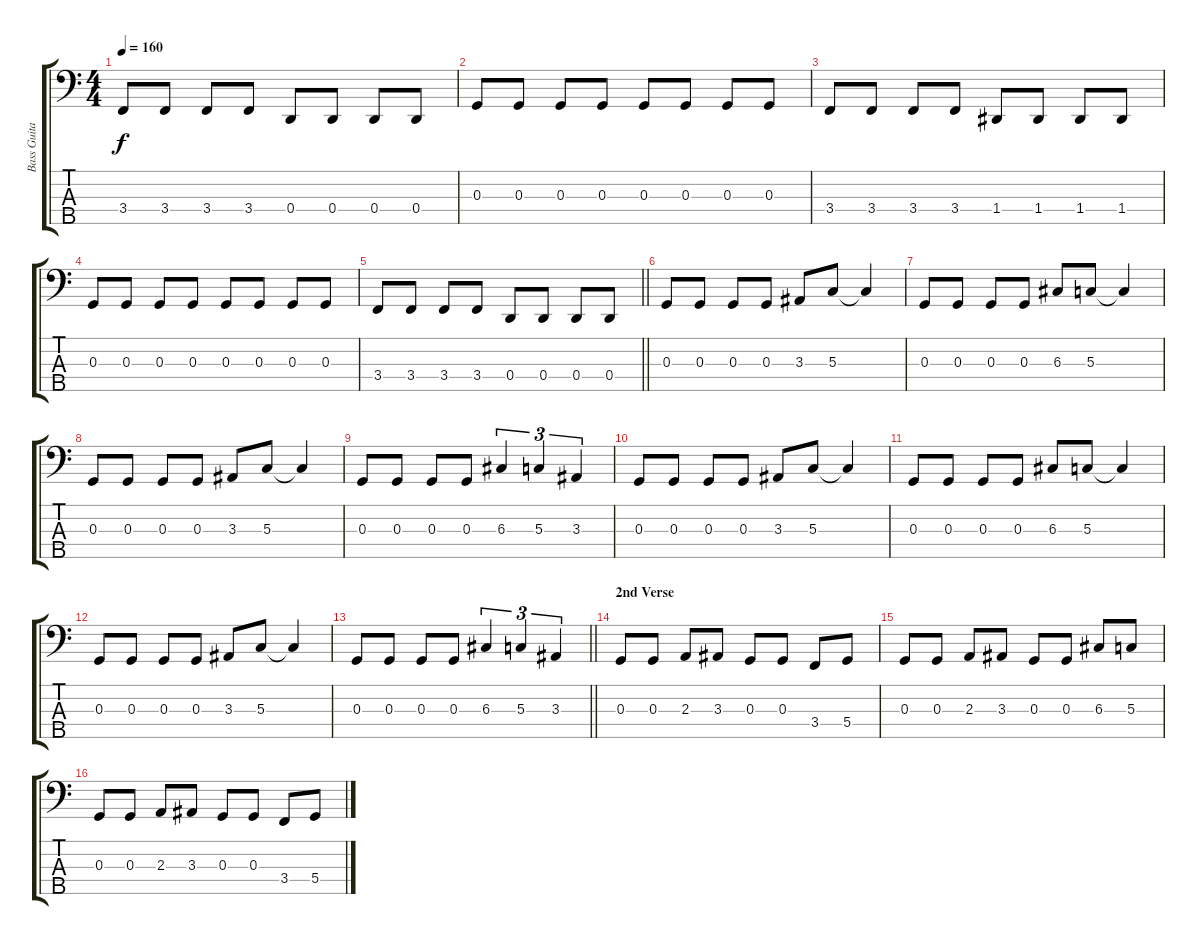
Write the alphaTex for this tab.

\track ("Bass Guitar" "Bass Guita") {instrument electricbasspick}
\staff {score tabs}
\tuning (F2 C2 G1 D1 A0) {hide}
\ts (4 4)
\tempo 160
\clef f4
\ks c
3.4.8{dy f} 3.4.8 3.4.8 3.4.8 0.4.8 0.4.8 0.4.8 0.4.8 |
0.3.8 0.3.8 0.3.8 0.3.8 0.3.8 0.3.8 0.3.8 0.3.8 |
3.4.8 3.4.8 3.4.8 3.4.8 1.4.8 1.4.8 1.4.8 1.4.8 |
0.3.8 0.3.8 0.3.8 0.3.8 0.3.8 0.3.8 0.3.8 0.3.8 |
\barLineRight lightlight
3.4.8 3.4.8 3.4.8 3.4.8 0.4.8 0.4.8 0.4.8 0.4.8 |
\section ("" "")
0.3.8 0.3.8 0.3.8 0.3.8 3.3.8 5.3.8 5.3{t}.4 |
0.3.8 0.3.8 0.3.8 0.3.8 6.3.8 5.3.8 5.3{t}.4 |
0.3.8 0.3.8 0.3.8 0.3.8 3.3.8 5.3.8 5.3{t}.4 |
0.3.8 0.3.8 0.3.8 0.3.8 6.3.4{tu (3 2)} 5.3.4{tu (3 2)} 3.3.4{tu (3 2)} |
0.3.8 0.3.8 0.3.8 0.3.8 3.3.8 5.3.8 5.3{t}.4 |
0.3.8 0.3.8 0.3.8 0.3.8 6.3.8 5.3.8 5.3{t}.4 |
0.3.8 0.3.8 0.3.8 0.3.8 3.3.8 5.3.8 5.3{t}.4 |
\barLineRight lightlight
0.3.8 0.3.8 0.3.8 0.3.8 6.3.4{tu (3 2)} 5.3.4{tu (3 2)} 3.3.4{tu (3 2)} |
\section ("" "2nd Verse")
0.3.8 0.3.8 2.3.8 3.3.8 0.3.8 0.3.8 3.4.8 5.4.8 |
0.3.8 0.3.8 2.3.8 3.3.8 0.3.8 0.3.8 6.3.8 5.3.8 |
0.3.8 0.3.8 2.3.8 3.3.8 0.3.8 0.3.8 3.4.8 5.4.8
